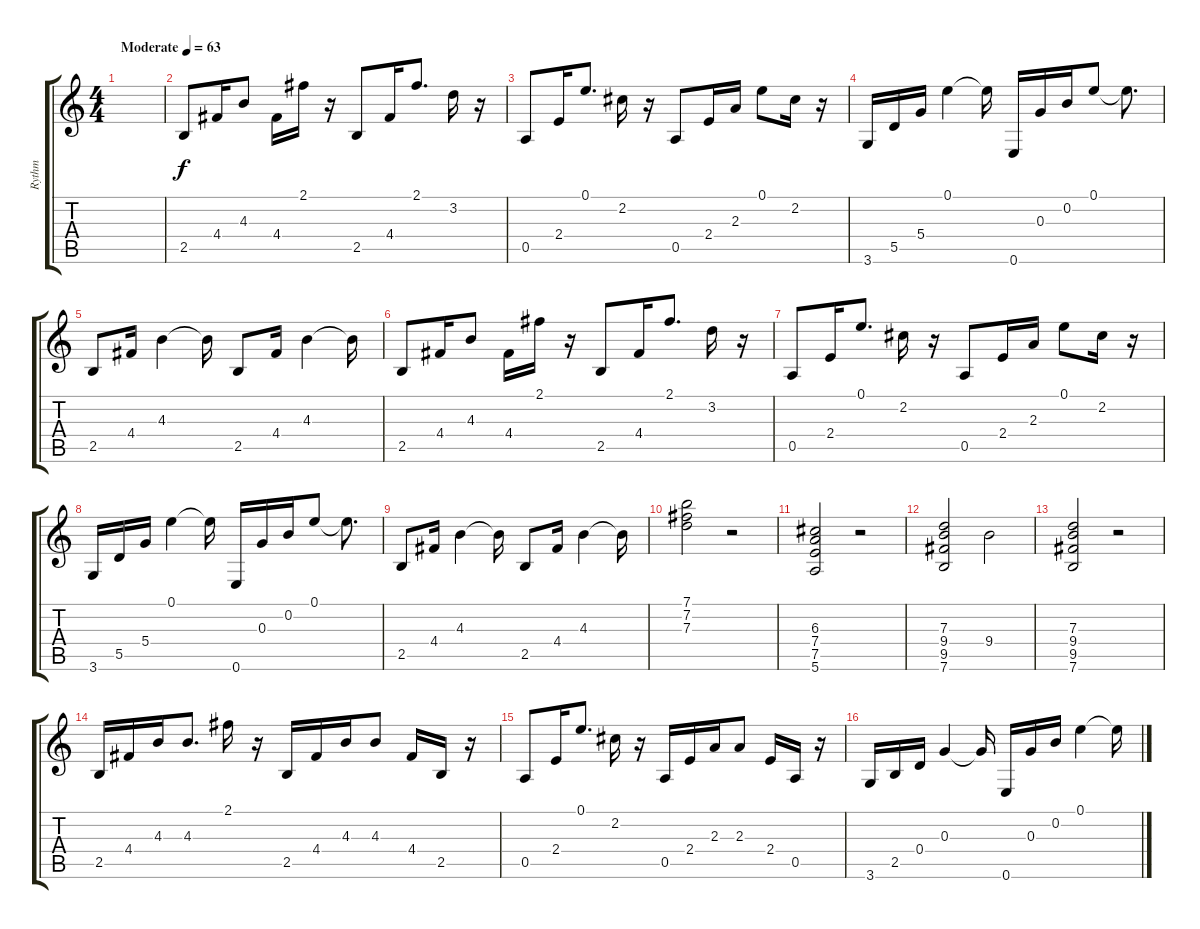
\track ("Rythm" "Rythm") {instrument distortionguitar}
\staff {score tabs}
\tuning (E4 B3 G3 D3 A2 E2) {hide}
\ts (4 4)
\tempo (63 "Moderate")
\clef g2
\ks c
|
2.5.8 4.4.16 4.3.8 4.4.16 2.1.16 r.16 2.5.8 4.4.16 2.1.8{d} 3.2.16 r.16 |
0.5.8 2.4.16 0.1.8{d} 2.2.16 r.16 0.5.8 2.4.16 2.3.16 0.1.8 2.2.16 r.16 |
3.6.16 5.5.16 5.4.16 0.1.4 0.1{t}.16 0.6.16 0.3.16 0.2.16 0.1.8 0.1{t}.8{d} |
2.5.8 4.4.16 4.3.4 4.3{t}.16 2.5.8 4.4.16 4.3.4 4.3{t}.16 |
2.5.8 4.4.16 4.3.8 4.4.16 2.1.16 r.16 2.5.8 4.4.16 2.1.8{d} 3.2.16 r.16 |
0.5.8 2.4.16 0.1.8{d} 2.2.16 r.16 0.5.8 2.4.16 2.3.16 0.1.8 2.2.16 r.16 |
3.6.16 5.5.16 5.4.16 0.1.4 0.1{t}.16 0.6.16 0.3.16 0.2.16 0.1.8 0.1{t}.8{d} |
2.5.8 4.4.16 4.3.4 4.3{t}.16 2.5.8 4.4.16 4.3.4 4.3{t}.16 |
(7.1 7.2 7.3).2 r.2 |
(6.3 7.4 7.5 5.6).2 r.2 |
(7.3 9.4 9.5 7.6).2 9.4.2 |
(7.3 9.4 9.5 7.6).2 r.2 |
2.5.16 4.4.16 4.3.16 4.3.8{d} 2.1.16 r.16 2.5.16 4.4.16 4.3.16 4.3.8 4.4.16 2.5.16 r.16 |
0.5.8 2.4.16 0.1.8{d} 2.2.16 r.16 0.5.16 2.4.16 2.3.16 2.3.8 2.4.16 0.5.16 r.16 |
3.6.16 2.5.16 0.4.16 0.3.4 0.3{t}.16 0.6.16 0.3.16 0.2.16 0.1.4 0.1{t}.16
